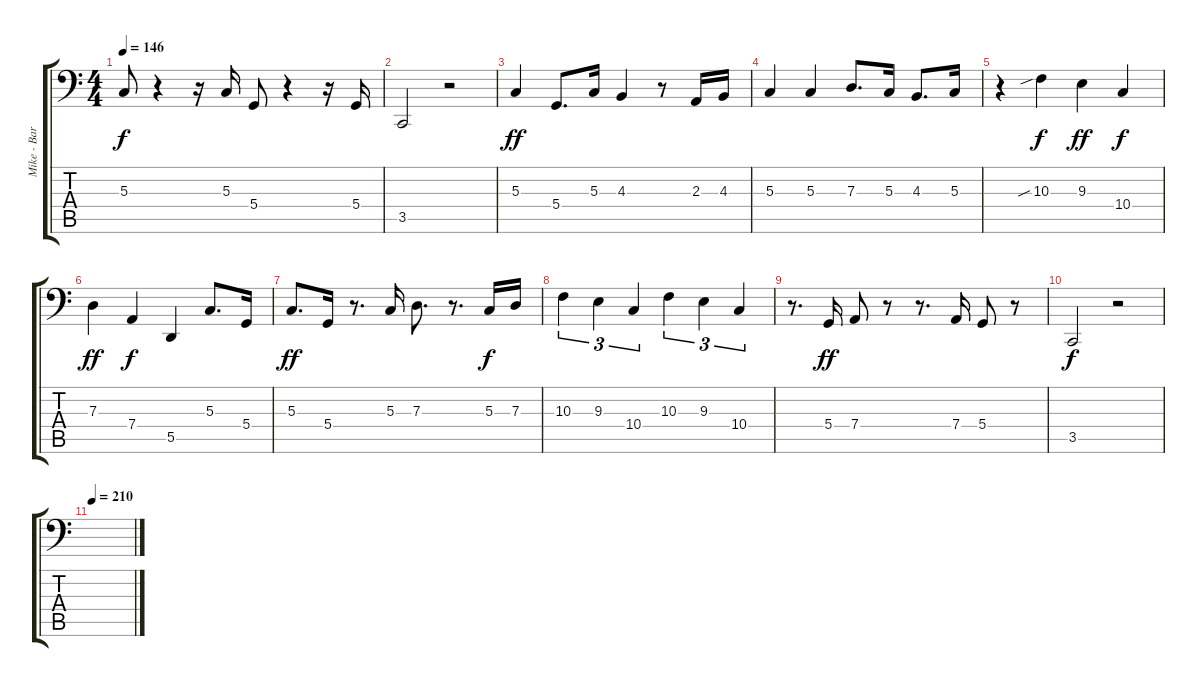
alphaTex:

\track ("Mike - Bari" "Mike - Bar") {instrument baritonesax}
\staff {score tabs}
\tuning (E3 B2 G2 D2 A1 E1) {hide}
\ts (4 4)
\tempo 146
\clef f4
\ks c
5.3.8{dy f} r.4 r.16 5.3.16 5.4.8 r.4 r.16 5.4.16 |
3.5.2 r.2 |
5.3.4{dy ff} 5.4.8{d} 5.3.16 4.3.4 r.8 2.3.16 4.3.16 |
5.3.4 5.3.4 7.3.8{d} 5.3.16 4.3.8{d} 5.3.16 |
r.4 10.3{sib}.4{dy f} 9.3.4{dy ff} 10.4.4{dy f} |
7.3.4{dy ff} 7.4.4{dy f} 5.5.4 5.3.8{d} 5.4.16 |
5.3.8{d dy ff} 5.4.16 r.8{d} 5.3.16 7.3.8{d} r.8{d} 5.3.16{dy f} 7.3.16 |
10.3.4{tu (3 2)} 9.3.4{tu (3 2)} 10.4.4{tu (3 2)} 10.3.4{tu (3 2)} 9.3.4{tu (3 2)} 10.4.4{tu (3 2)} |
r.8{d} 5.4.16{dy ff} 7.4.8 r.8 r.8{d} 7.4.16 5.4.8 r.8 |
3.5.2{dy f} r.2 |
\tempo 210
